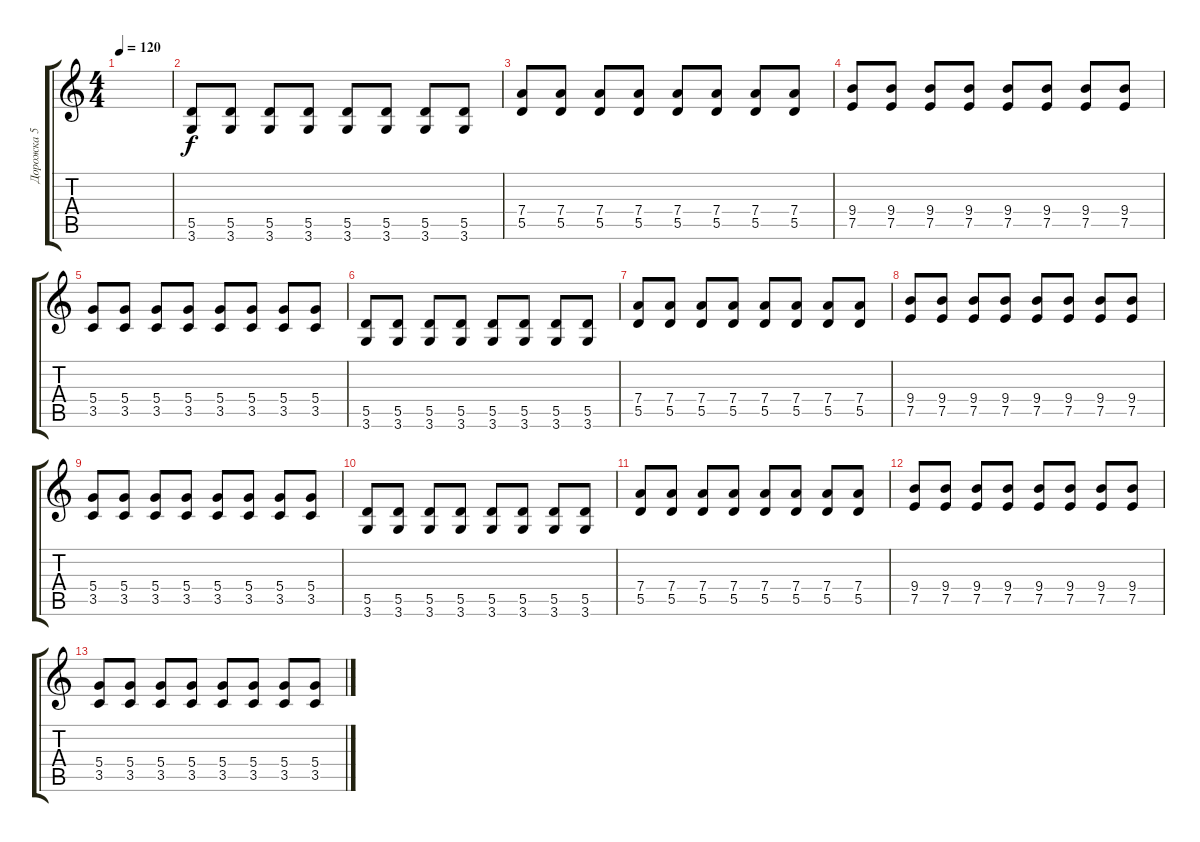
\track ("Дорожка 5" "Дорожка 5") {instrument distortionguitar}
\staff {score tabs}
\tuning (E4 B3 G3 D3 A2 E2) {hide}
\ts (4 4)
\tempo 120
\clef g2
\ks c
|
(5.5 3.6).8 (5.5 3.6).8 (5.5 3.6).8 (5.5 3.6).8 (5.5 3.6).8 (5.5 3.6).8 (5.5 3.6).8 (5.5 3.6).8 |
(7.4 5.5).8 (7.4 5.5).8 (7.4 5.5).8 (7.4 5.5).8 (7.4 5.5).8 (7.4 5.5).8 (7.4 5.5).8 (7.4 5.5).8 |
(9.4 7.5).8 (9.4 7.5).8 (9.4 7.5).8 (9.4 7.5).8 (9.4 7.5).8 (9.4 7.5).8 (9.4 7.5).8 (9.4 7.5).8 |
(5.4 3.5).8 (5.4 3.5).8 (5.4 3.5).8 (5.4 3.5).8 (5.4 3.5).8 (5.4 3.5).8 (5.4 3.5).8 (5.4 3.5).8 |
(5.5 3.6).8 (5.5 3.6).8 (5.5 3.6).8 (5.5 3.6).8 (5.5 3.6).8 (5.5 3.6).8 (5.5 3.6).8 (5.5 3.6).8 |
(7.4 5.5).8 (7.4 5.5).8 (7.4 5.5).8 (7.4 5.5).8 (7.4 5.5).8 (7.4 5.5).8 (7.4 5.5).8 (7.4 5.5).8 |
(9.4 7.5).8 (9.4 7.5).8 (9.4 7.5).8 (9.4 7.5).8 (9.4 7.5).8 (9.4 7.5).8 (9.4 7.5).8 (9.4 7.5).8 |
(5.4 3.5).8 (5.4 3.5).8 (5.4 3.5).8 (5.4 3.5).8 (5.4 3.5).8 (5.4 3.5).8 (5.4 3.5).8 (5.4 3.5).8 |
(5.5 3.6).8 (5.5 3.6).8 (5.5 3.6).8 (5.5 3.6).8 (5.5 3.6).8 (5.5 3.6).8 (5.5 3.6).8 (5.5 3.6).8 |
(7.4 5.5).8 (7.4 5.5).8 (7.4 5.5).8 (7.4 5.5).8 (7.4 5.5).8 (7.4 5.5).8 (7.4 5.5).8 (7.4 5.5).8 |
(9.4 7.5).8 (9.4 7.5).8 (9.4 7.5).8 (9.4 7.5).8 (9.4 7.5).8 (9.4 7.5).8 (9.4 7.5).8 (9.4 7.5).8 |
(5.4 3.5).8 (5.4 3.5).8 (5.4 3.5).8 (5.4 3.5).8 (5.4 3.5).8 (5.4 3.5).8 (5.4 3.5).8 (5.4 3.5).8
